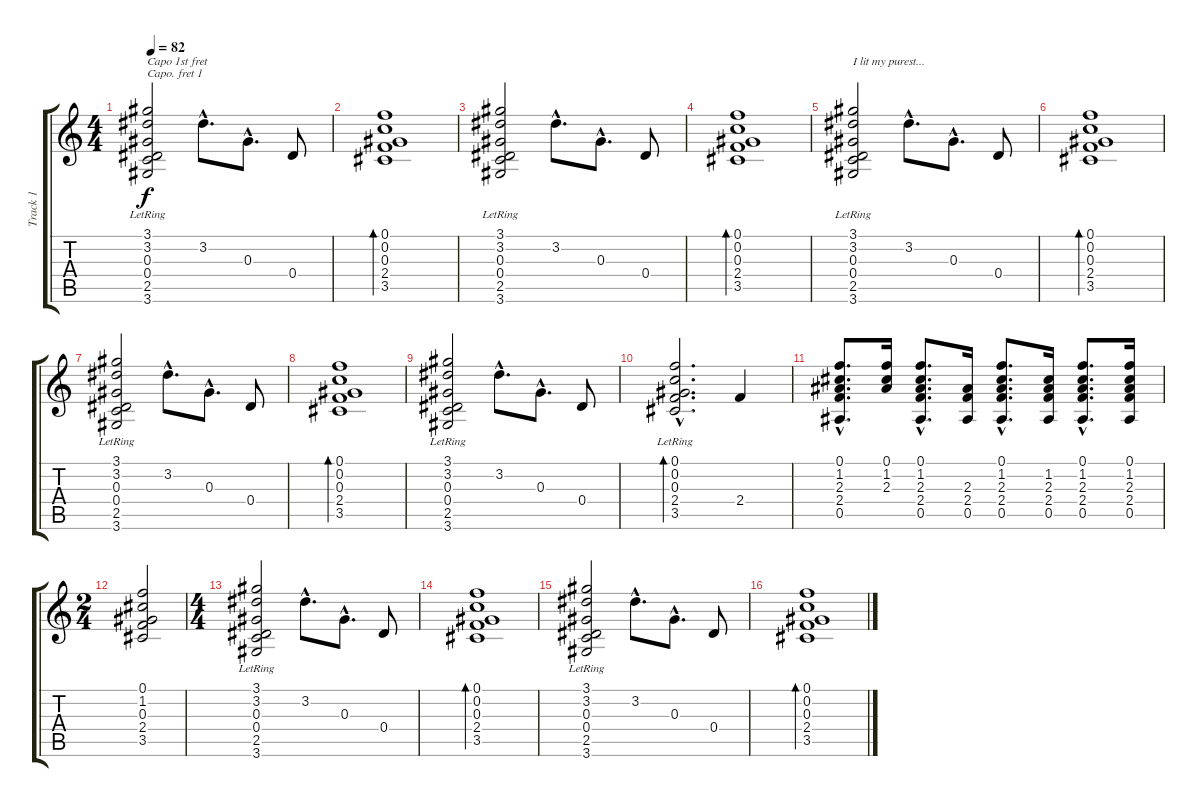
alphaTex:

\track ("Track 1" "Track 1") {instrument acousticguitarnylon}
\staff {score tabs}
\capo 1
\tuning (E4 B3 G3 D3 A2 E2) {hide}
\ts (4 4)
\tempo 82
\clef g2
\ks c
(3.1{lr} 3.2{lr} 0.3{lr} 0.4{lr} 2.5{lr} 3.6{lr}).2{txt "Capo 1st fret" dy f instrument acousticguitarnylon} 3.2{hac}.8{d} 0.3{hac}.8{d} 0.4.8 |
(0.1 0.2 0.3 2.4 3.5).1{bd 120} |
(3.1{lr} 3.2{lr} 0.3{lr} 0.4{lr} 2.5{lr} 3.6{lr}).2 3.2{hac}.8{d} 0.3{hac}.8{d} 0.4.8 |
(0.1 0.2 0.3 2.4 3.5).1{bd 120} |
(3.1{lr} 3.2{lr} 0.3{lr} 0.4{lr} 2.5{lr} 3.6{lr}).2{txt "I lit my purest..."} 3.2{hac}.8{d} 0.3{hac}.8{d} 0.4.8 |
(0.1 0.2 0.3 2.4 3.5).1{bd 120} |
(3.1{lr} 3.2{lr} 0.3{lr} 0.4{lr} 2.5{lr} 3.6{lr}).2 3.2{hac}.8{d} 0.3{hac}.8{d} 0.4.8 |
(0.1 0.2 0.3 2.4 3.5).1{bd 120} |
(3.1{lr} 3.2{lr} 0.3{lr} 0.4{lr} 2.5{lr} 3.6{lr}).2 3.2{hac}.8{d} 0.3{hac}.8{d} 0.4.8 |
(0.1{hac lr} 0.2{hac lr} 0.3{hac lr} 2.4{hac} 3.5{hac lr}).2{d bd 120} 2.4.4 |
(0.1{hac} 1.2{hac} 2.3{hac} 2.4{hac} 0.5{hac}).8{d} (0.1 1.2 2.3).16 (0.1{hac} 1.2{hac} 2.3{hac} 2.4{hac} 0.5{hac}).8{d} (2.3 2.4 0.5).16 (0.1{hac} 1.2{hac} 2.3{hac} 2.4{hac} 0.5{hac}).8{d} (1.2 2.3 2.4 0.5).16 (0.1{hac} 1.2{hac} 2.3{hac} 2.4{hac} 0.5{hac}).8{d} (0.1 1.2 2.3 2.4 0.5).16 |
\ts (2 4)
(0.1 1.2 0.3 2.4 3.5).2 |
\ts (4 4)
(3.1{lr} 3.2{lr} 0.3{lr} 0.4{lr} 2.5{lr} 3.6{lr}).2 3.2{hac}.8{d} 0.3{hac}.8{d} 0.4.8 |
(0.1 0.2 0.3 2.4 3.5).1{bd 120} |
(3.1{lr} 3.2{lr} 0.3{lr} 0.4{lr} 2.5{lr} 3.6{lr}).2 3.2{hac}.8{d} 0.3{hac}.8{d} 0.4.8 |
(0.1 0.2 0.3 2.4 3.5).1{bd 120}
